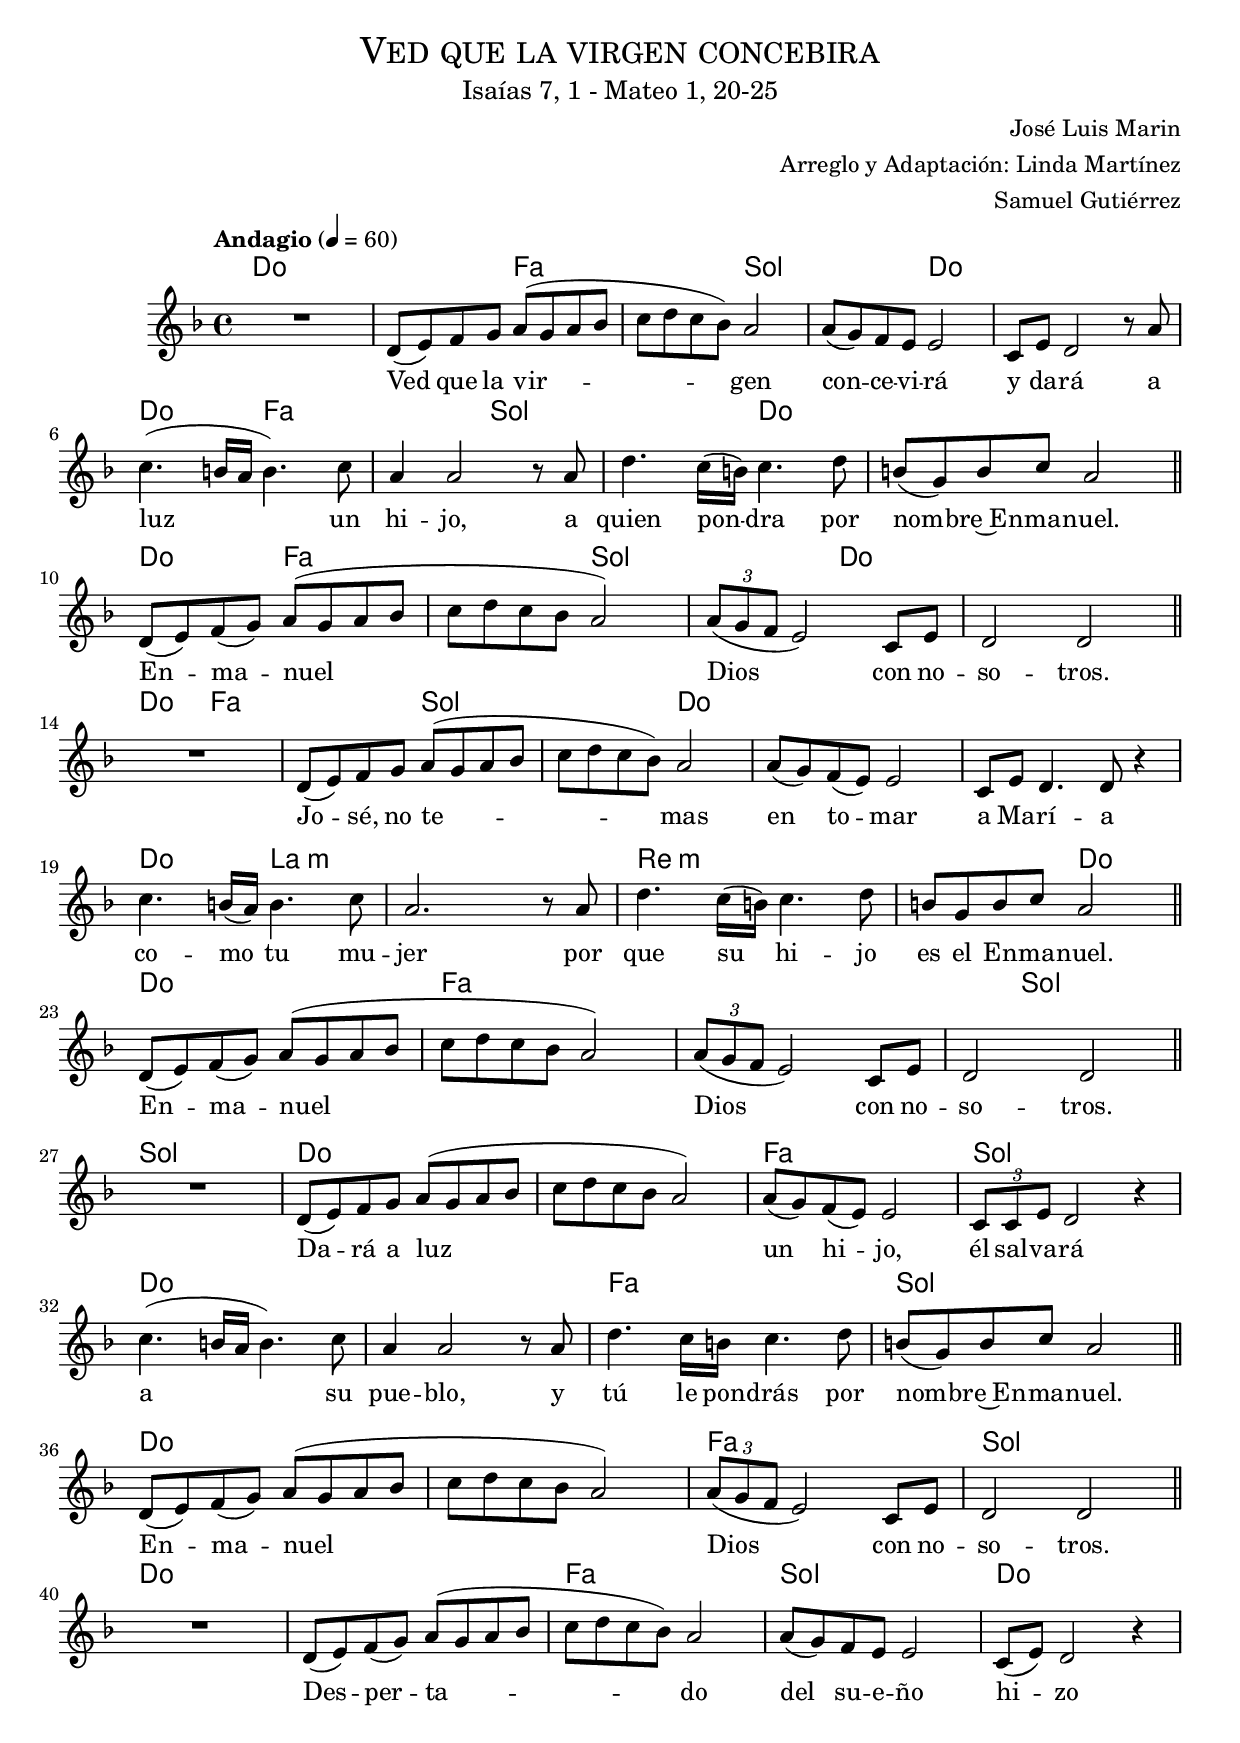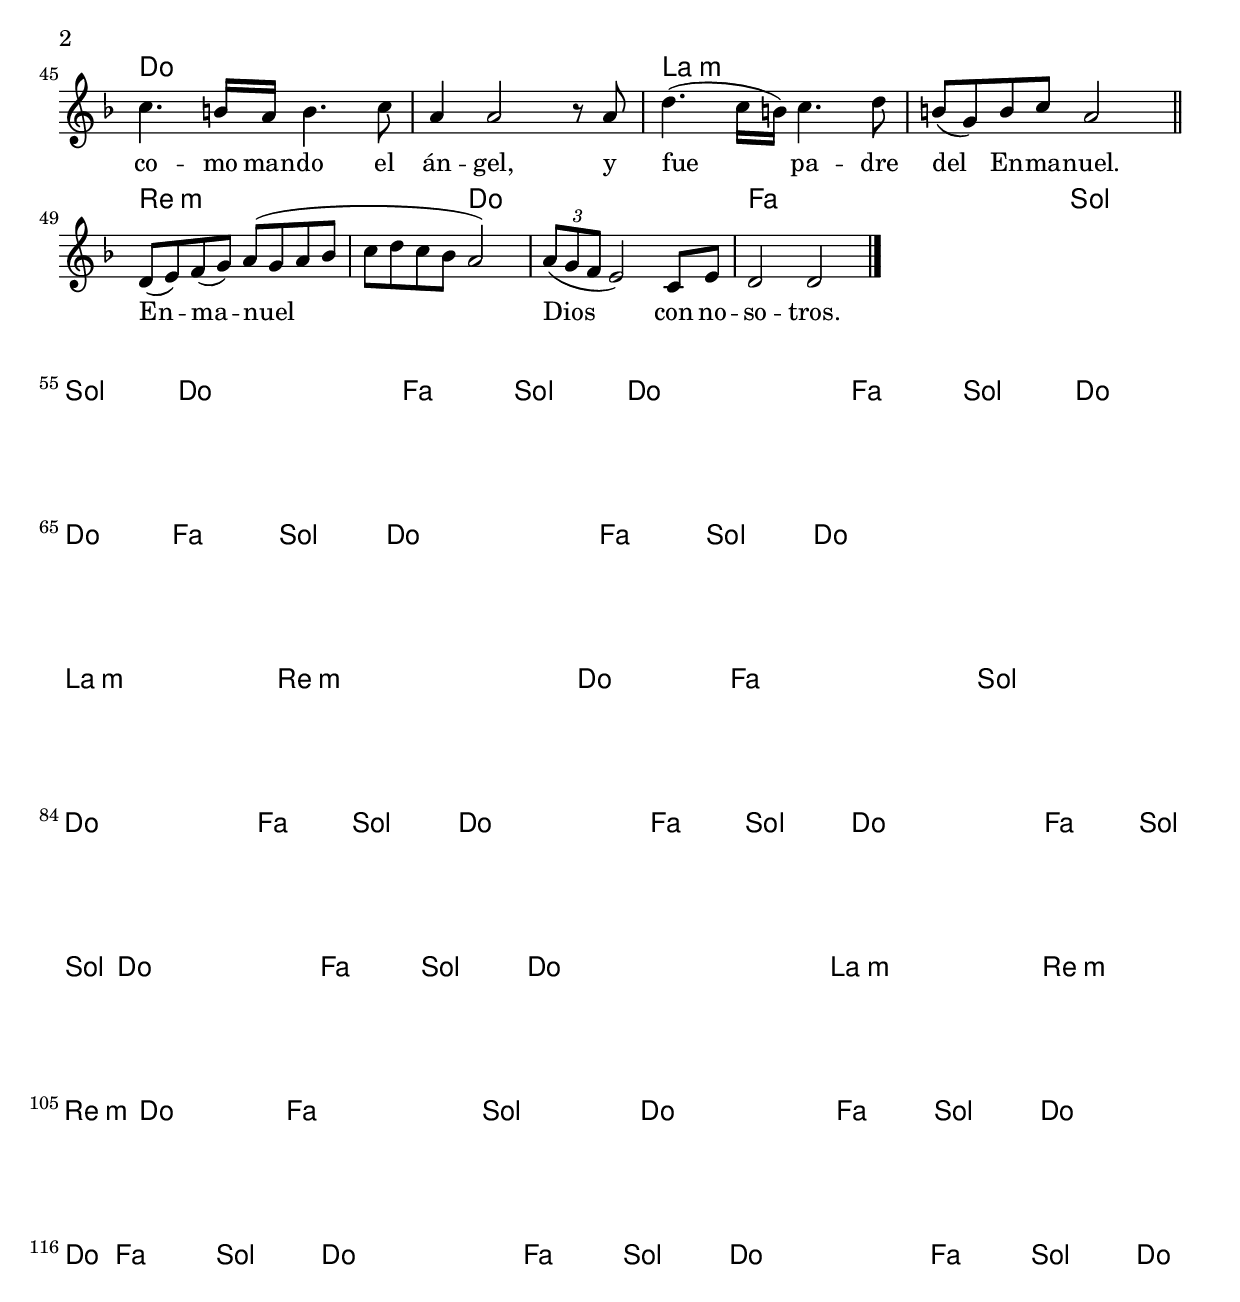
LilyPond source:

% Ved que la virgen concebira - Solista
% by serachsam

\language "espanol"
\version "2.23.2"

% --- Global parameters
particle = 1
jump = \break

% --- Includes
dedication = ""
title = "Ved que la virgen concebira"
subtitle = "Isaías 7, 1 - Mateo 1, 20-25"
subsubtitle = ""
autor = "José Luis Marin"
arranger = "Arreglo y Adaptación: Linda Martínez"
other = "Samuel Gutiérrez"
papper = "letter"
size = 20

global = {
  \tempo "Andagio" 4=60
  \key re \minor
  \time 4/4
  s1*9
  \bar "||"
  s1*4
  \bar "||"
  s1*9
  \bar "||"
  s1*4
  \bar "||"
  s1*9
  \bar "||"
  s1*4
  \bar "||"
  s1*9
  \bar "||"
  s1*4
  
  \bar "|."
}

harmonies = \new ChordNames {
  \set ChordNames.midiInstrument = "string ensemble 2"
  \set ChordNames.midiMaximumVolume = #1
  \set chordChanges = ##t
  \chordmode {
    \italianChords
    do2 do2 do2 fa2 
    fa2 sol2 sol2 do2
    do2 do2 do2 fa2 
    fa2 sol2 sol2 do2
    do2 do2 do2 fa2 
    fa2 sol2 sol2 do2
    do2 do2 do2 fa2 
    fa2 sol2 sol2 do2
    
    do2 do2 do2 do2 do2
    la2:m la2:m la2:m re2:m re2:m re2:m
    do2 do2 do2 fa2 fa2 fa2
    fa2 fa4 sol4 sol2 sol2 sol2 do2
    
    do2 do2 do2 fa2 
    fa2 sol2 sol2 do2
    do2 do2 do2 fa2 
    fa2 sol2 sol2 do2
    do2 do2 do2 fa2 
    fa2 sol2 sol2 do2
    do2 do2 do2 fa2 
    fa2 sol2 sol2 do2
    
    do2 do2 do2 do2 do2
    la2:m la2:m la2:m la2:m re2:m re2:m re2:m
    do2 do2 do2 fa2 fa2 fa2
    fa2 fa4 sol4 sol2 sol2 sol2 do2
    
    do2 do2 do2 fa2 
    fa2 sol2 sol2 do2
    do2 do2 do2 fa2 
    fa2 sol2 sol2 do2
    do2 do2 do2 fa2 
    fa2 sol2 sol2 do2
    do2 do2 do2 fa2 
    fa2 sol2 sol2 do2
    
    do2 do2 do2 do2 do2 do2
    la2:m la2:m la4:m re4:m re2:m re2:m re2:m
    do2 do2 do2 fa2 fa2 fa2
    fa2 fa4 sol4 sol2 sol2 sol2 do2
    
    do2 do2 do2 fa2 
    fa2 sol2 sol2 do2
    do2 do2 do2 fa2 
    fa2 sol2 sol2 do2
    do2 do2 do2 fa2 
    fa2 sol2 sol2 do2
    do2 do2 do2 fa2 
    fa2 sol2 sol2 do2
    
    do2 do2 do2 do2 do2
    la2:m la2:m la4:m re4:m re2:m re2:m
    do2 do2 do2 fa2 fa2 fa2
    fa2 sol2 sol2 sol2 do2
    
    do2 do2 do2 fa2 
    fa2 sol2 sol2 do2
    do2 do2 do2 fa2 
    fa2 sol2 sol2 do2
    do2 do2 do2 fa2 
    fa2 sol2 sol2 do2
    do2 do2 do2 fa2 
    fa2 sol2 sol2 do2
  }
}

\include "soprano.ily"

% --- Global size
% #(set-global-staff-size 20)

% --- Header
\header {
  title = \markup{\medium \smallCaps \title}
  subtitle = \markup{\medium \subtitle}
  subsubtitle = \markup{\medium \subsubtitle}
  poet = ""
  composer = \autor
  arranger = \markup {\right-column { \arranger \other}}
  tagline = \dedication
  breakbefore = ##t
}

% --- Music

% --- Lyrics

% --- Harmony

% --- Metronome
time = 4
%\include "../metronome.ily"

% --- Sheet
\score {
  <<
    \harmonies
    \new Staff {
      \set Staff.midiInstrument = #"oboe"
      \set Staff.midiMaximumVolume = #1.5
      <<
        \new Voice = "voice" { <<\global \soprano>> }
        \new Lyrics \lyricsto "voice" { \soprano-lyrics }
      >>
    }
    %\metronome
    >>
  \midi {}
  \layout {}
}

% --- Paper
\paper {
  #(set-default-paper-size "letter")
  page-breaking = #ly:page-turn-breaking
}